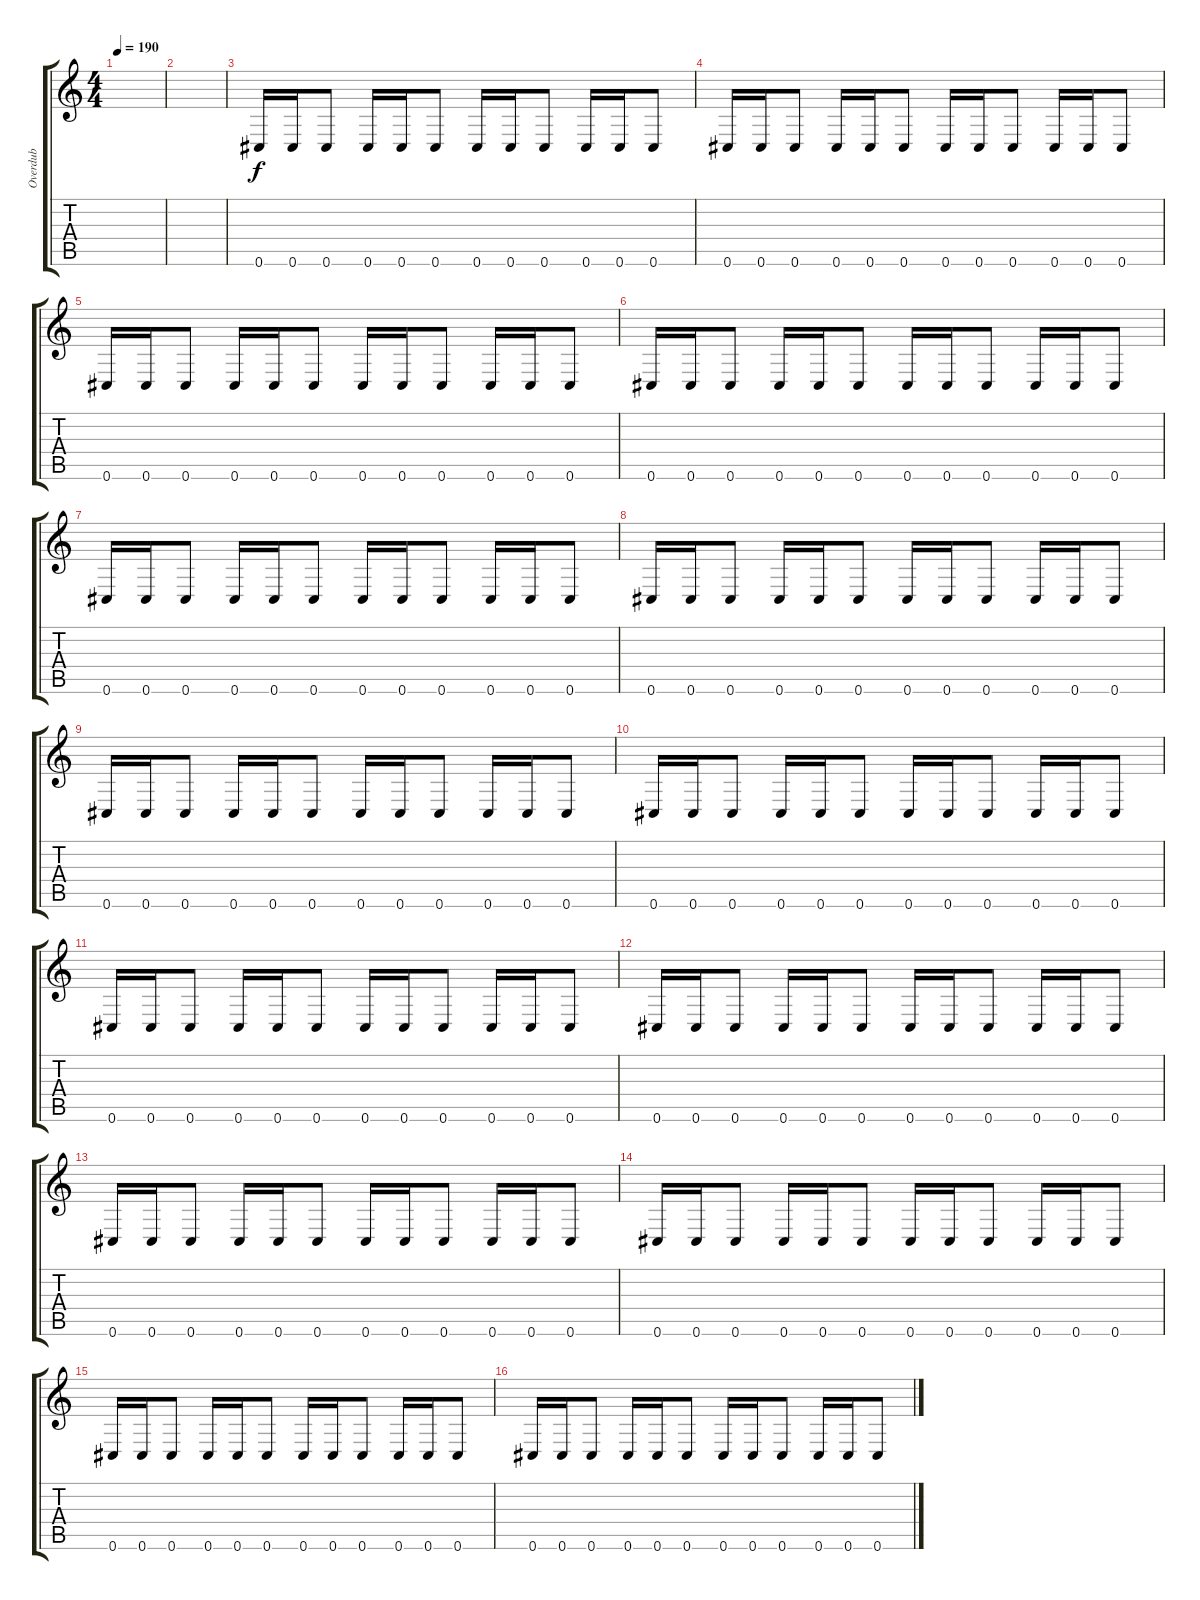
\track ("Overdub" "Overdub") {instrument distortionguitar}
\staff {score tabs}
\tuning (Db4 Ab3 E3 B2 Gb2 Db2) {hide}
\ts (4 4)
\tempo 190
\clef g2
\ks c
|
|
0.6.16 0.6.16 0.6.8 0.6.16 0.6.16 0.6.8 0.6.16 0.6.16 0.6.8 0.6.16 0.6.16 0.6.8 |
0.6.16 0.6.16 0.6.8 0.6.16 0.6.16 0.6.8 0.6.16 0.6.16 0.6.8 0.6.16 0.6.16 0.6.8 |
0.6.16 0.6.16 0.6.8 0.6.16 0.6.16 0.6.8 0.6.16 0.6.16 0.6.8 0.6.16 0.6.16 0.6.8 |
0.6.16 0.6.16 0.6.8 0.6.16 0.6.16 0.6.8 0.6.16 0.6.16 0.6.8 0.6.16 0.6.16 0.6.8 |
0.6.16 0.6.16 0.6.8 0.6.16 0.6.16 0.6.8 0.6.16 0.6.16 0.6.8 0.6.16 0.6.16 0.6.8 |
0.6.16 0.6.16 0.6.8 0.6.16 0.6.16 0.6.8 0.6.16 0.6.16 0.6.8 0.6.16 0.6.16 0.6.8 |
0.6.16 0.6.16 0.6.8 0.6.16 0.6.16 0.6.8 0.6.16 0.6.16 0.6.8 0.6.16 0.6.16 0.6.8 |
0.6.16 0.6.16 0.6.8 0.6.16 0.6.16 0.6.8 0.6.16 0.6.16 0.6.8 0.6.16 0.6.16 0.6.8 |
0.6.16 0.6.16 0.6.8 0.6.16 0.6.16 0.6.8 0.6.16 0.6.16 0.6.8 0.6.16 0.6.16 0.6.8 |
0.6.16 0.6.16 0.6.8 0.6.16 0.6.16 0.6.8 0.6.16 0.6.16 0.6.8 0.6.16 0.6.16 0.6.8 |
0.6.16 0.6.16 0.6.8 0.6.16 0.6.16 0.6.8 0.6.16 0.6.16 0.6.8 0.6.16 0.6.16 0.6.8 |
0.6.16 0.6.16 0.6.8 0.6.16 0.6.16 0.6.8 0.6.16 0.6.16 0.6.8 0.6.16 0.6.16 0.6.8 |
0.6.16 0.6.16 0.6.8 0.6.16 0.6.16 0.6.8 0.6.16 0.6.16 0.6.8 0.6.16 0.6.16 0.6.8 |
0.6.16 0.6.16 0.6.8 0.6.16 0.6.16 0.6.8 0.6.16 0.6.16 0.6.8 0.6.16 0.6.16 0.6.8
